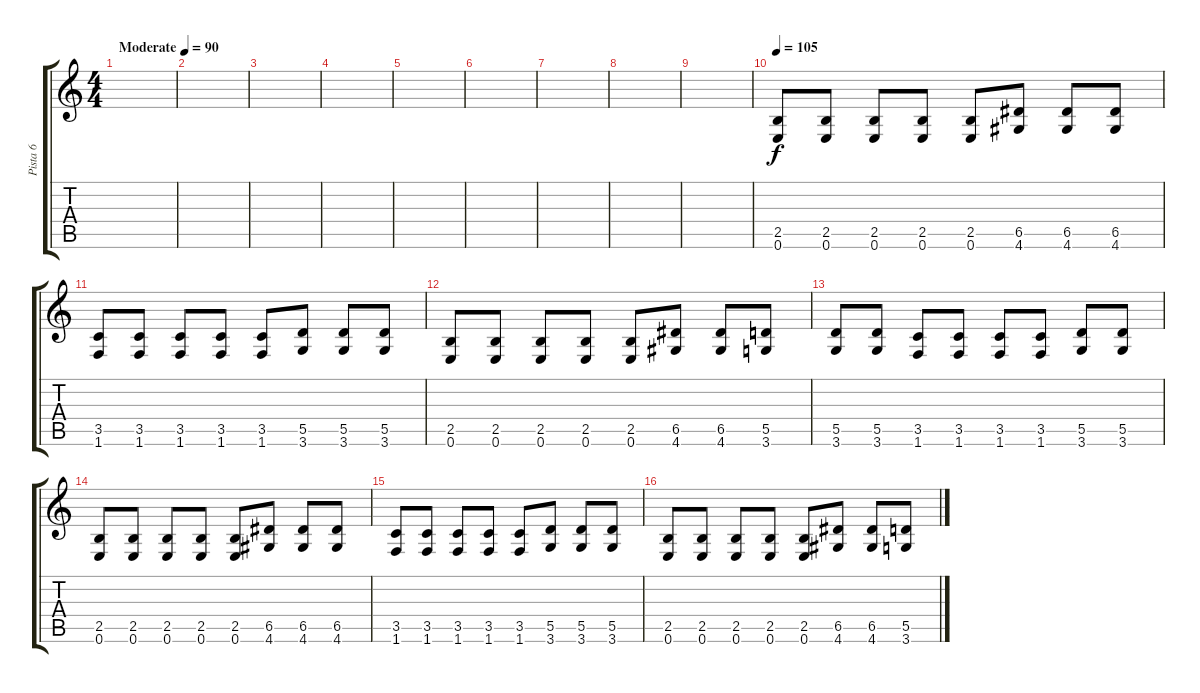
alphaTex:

\track ("Pista 6" "Pista 6") {instrument distortionguitar}
\staff {score tabs}
\tuning (E4 B3 G3 D3 A2 E2) {hide}
\ts (4 4)
\tempo (90 "Moderate")
\clef g2
\ks c
|
|
|
|
|
|
|
|
|
\tempo 105
(2.5 0.6).8 (2.5 0.6).8 (2.5 0.6).8 (2.5 0.6).8 (2.5 0.6).8 (6.5 4.6).8 (6.5 4.6).8 (6.5 4.6).8 |
(3.5 1.6).8 (3.5 1.6).8 (3.5 1.6).8 (3.5 1.6).8 (3.5 1.6).8 (5.5 3.6).8 (5.5 3.6).8 (5.5 3.6).8 |
(2.5 0.6).8 (2.5 0.6).8 (2.5 0.6).8 (2.5 0.6).8 (2.5 0.6).8 (6.5 4.6).8 (6.5 4.6).8 (5.5 3.6).8 |
(5.5 3.6).8 (5.5 3.6).8 (3.5 1.6).8 (3.5 1.6).8 (3.5 1.6).8 (3.5 1.6).8 (5.5 3.6).8 (5.5 3.6).8 |
(2.5 0.6).8 (2.5 0.6).8 (2.5 0.6).8 (2.5 0.6).8 (2.5 0.6).8 (6.5 4.6).8 (6.5 4.6).8 (6.5 4.6).8 |
(3.5 1.6).8 (3.5 1.6).8 (3.5 1.6).8 (3.5 1.6).8 (3.5 1.6).8 (5.5 3.6).8 (5.5 3.6).8 (5.5 3.6).8 |
(2.5 0.6).8 (2.5 0.6).8 (2.5 0.6).8 (2.5 0.6).8 (2.5 0.6).8 (6.5 4.6).8 (6.5 4.6).8 (5.5 3.6).8
